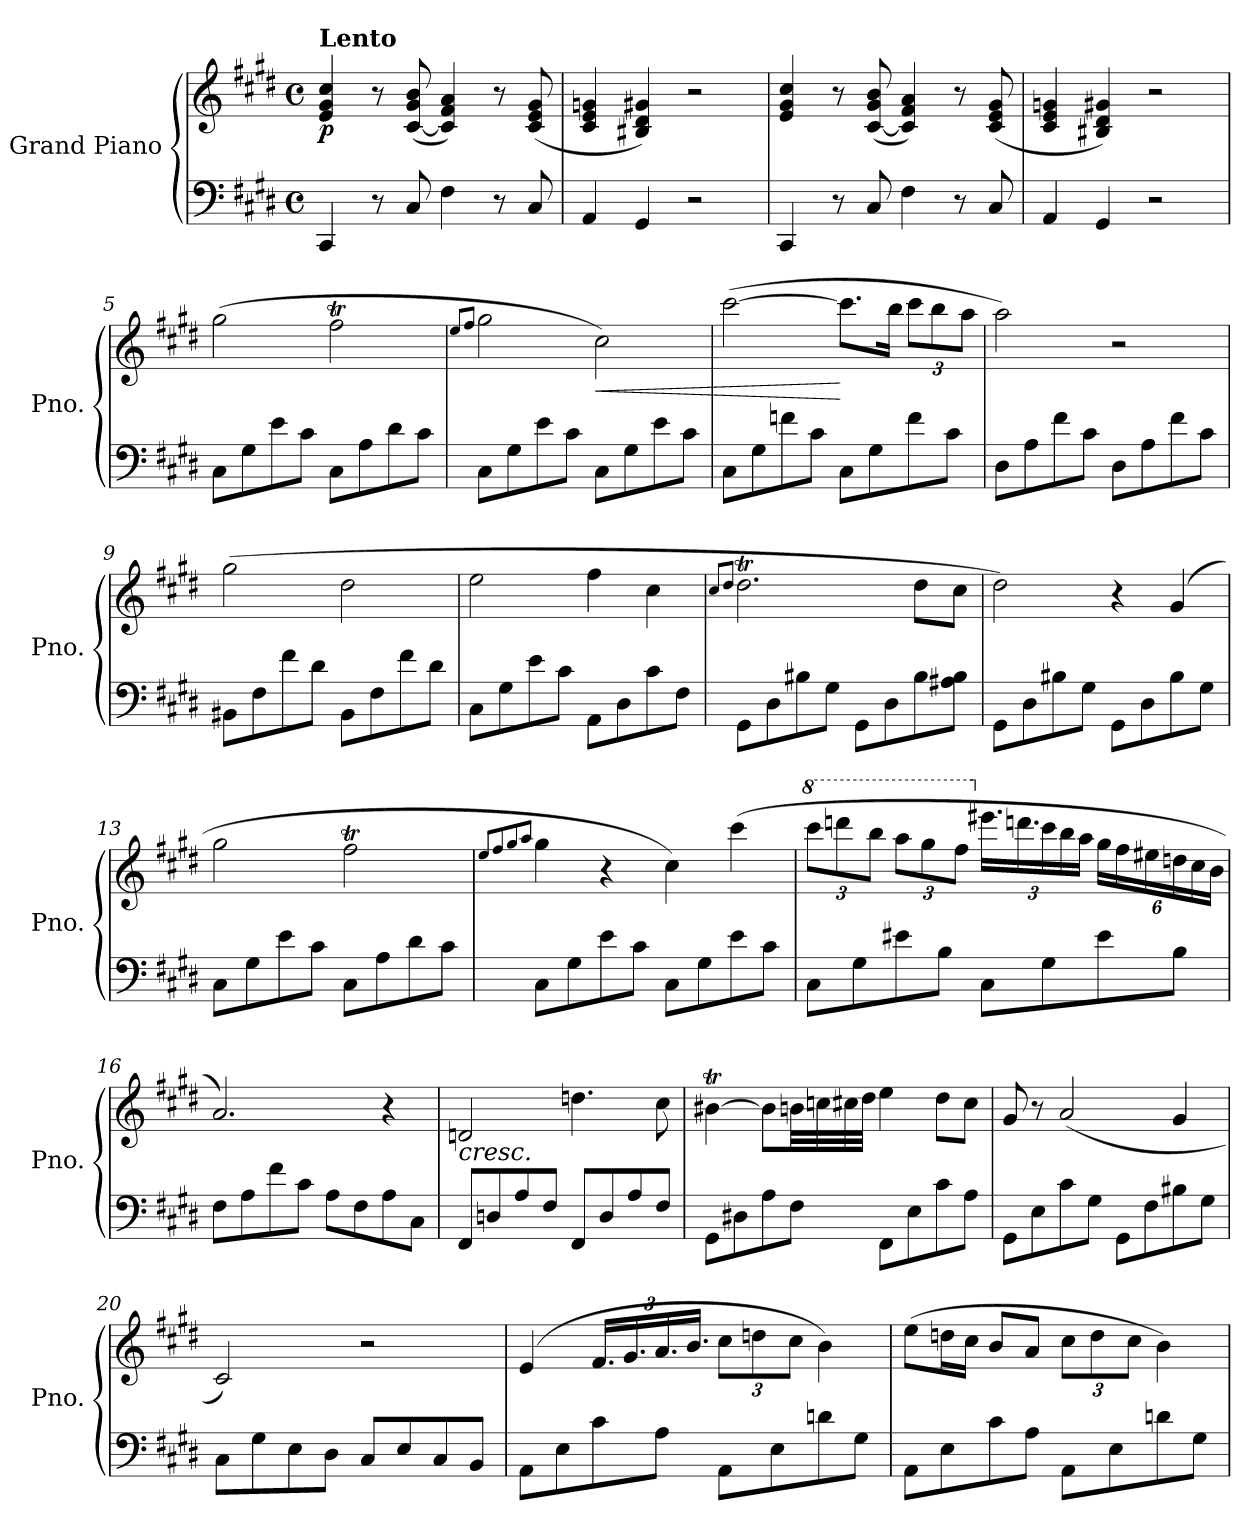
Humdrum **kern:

**kern	**kern	**dynam
*part1	*part1	*part1
*staff2	*staff1	*staff1/2
*I"Grand Piano	*	*
*I'Pno.	*	*
*clefF4	*clefG2	*
*k[f#c#g#d#]	*k[f#c#g#d#]	*
*M4/4	*M4/4	*
*met(c)	*met(c)	*
*MM60	*MM60	*
=1	=1	=1
!	!LO:TX:a:B:t=Lento	!
!	!	!LO:DY:b
4CC#/	4e/ 4g#/ 4cc#/	p
8r	8r	.
8C#/	(>[8c#/ 8g#/ 8b/	.
4F#\	4c#/] 4f#/ 4a/)	.
8r	8r	.
8C#/	(>8c#/ 8e/ 8g#/	.
=2	=2	=2
4AA/	4c#/ 4e/ 4gn/	.
4GG#/	4B#X/ 4d#/ 4g#X/)	.
2r	2r	.
=3	=3	=3
4CC#/	4e/ 4g#/ 4cc#/	.
8r	8r	.
8C#/	(>[8c#/ 8g#/ 8b/	.
4F#\	4c#/] 4f#/ 4a/)	.
8r	8r	.
8C#/	(>8c#/ 8e/ 8g#/	.
=4	=4	=4
4AA/	4c#/ 4e/ 4gn/	.
4GG#/	4B#X/ 4d#/ 4g#X/)	.
2r	2r	.
=5	=5	=5
8C#\L	(>2gg#\	.
8G#\	.	.
8e\	.	.
8c#\J	.	.
8C#\L	2ff#T\	.
8A\	.	.
8d#\	.	.
8c#\J	.	.
!!LO:LB:g=z
=6	=6	=6
.	8qee/L	.
.	8qff#/J	.
8C#\L	2gg#\	.
8G#\	.	.
8e\	.	.
8c#\J	.	.
!	!	!LO:HP:b
8C#\L	2cc#\)	<
8G#\	.	.
8e\	.	.
8c#\J	.	.
=7	=7	=7
8C#\L	(>[2ccc#\	.
8G#\	.	.
8fn\	.	.
8c#\J	.	.
8C#\L	8.ccc#\L]	[
8G#\	.	.
.	16bb\Jk	.
*	*Xbrackettup	*
8f\	12ccc#\L	.
.	12bb\	.
8c#\J	.	.
.	12aa\J	.
=8	=8	=8
8D#\L	2aa\)	.
8A\	.	.
8f#\	.	.
8c#\J	.	.
8D#\L	2r	.
8A\	.	.
8f#\	.	.
8c#\J	.	.
=9	=9	=9
8BB#X\L	(>2gg#\	.
8F#\	.	.
8f#\	.	.
8d#\J	.	.
8BB#\L	2dd#\	.
8F#\	.	.
8f#\	.	.
8d#\J	.	.
!!LO:LB:g=z
=10	=10	=10
8C#\L	2ee\	.
8G#\	.	.
8e\	.	.
8c#\J	.	.
8AA\L	4ff#\	.
8D#\	.	.
8c#\	4cc#\	.
8F#\J	.	.
=11	=11	=11
.	8qcc#/L	.
.	8qdd#/J	.
8GG#\L	2.dd#t\	.
8D#\	.	.
8B#X\	.	.
8G#\J	.	.
8GG#\L	.	.
8D#\	.	.
8B#\	8dd#\L	.
8A#X\ 8B#\J	8cc#\J	.
=12	=12	=12
8GG#\L	2dd#\)	.
8D#\	.	.
8B#X\	.	.
8G#\J	.	.
8GG#\L	4r	.
8D#\	.	.
8B#\	(>4g#/	.
8G#\J	.	.
=13	=13	=13
8C#\L	2gg#\	.
8G#\	.	.
8e\	.	.
8c#\J	.	.
8C#\L	2ff#T\	.
8A\	.	.
8d#\	.	.
8c#\J	.	.
!!LO:LB:g=z
=14	=14	=14
.	8qee/L	.
.	8qff#/	.
.	8qgg#/	.
.	8qaa/J	.
8C#\L	4gg#\	.
8G#\	.	.
8e\	4r	.
8c#\J	.	.
8C#\L	4cc#\)	.
8G#\	.	.
8e\	(>4ccc#\	.
8c#\J	.	.
=15	=15	=15
*	*8va	*
8C#\L	12cccc#\L	.
.	12ddddn\	.
8G#\	.	.
.	12bbb\J	.
8e#X\	12aaa\L	.
.	12ggg#\	.
8B\J	.	.
.	12fff#\J	.
*	*X8va	*
8C#\L	24.eee#X\LL	.
.	24.dddn\	.
8G#\	24ccc#\	.
.	24bb\	.
.	24aa\JJ	.
8e#\	24gg#\LL	.
.	24ff#\	.
.	24ee#X\	.
8B\J	24ddn\	.
.	24cc#\	.
.	24b\JJ	.
=16	=16	=16
8F#\L	2.a/)	.
8A\	.	.
8f#\	.	.
8c#\J	.	.
8A\L	.	.
8F#\	.	.
8A\	4r	.
8C#\J	.	.
!!LO:LB:g=z
=17	=17	=17
!	!LO:TX:b:i:t=cresc.	!
8FF#/L	2dn/	.
8Dn/	.	.
8A/	.	.
8F#/J	.	.
8FF#/L	4.ddn\	.
8D/	.	.
8A/	.	.
8F#/J	8cc#\	.
=18	=18	=18
8GG#\L	[4b#Xt\	.
8D#X\	.	.
8A\	8b#\L]	.
8F#\J	32bn\LL	.
.	32ccn\	.
.	32cc#X\	.
.	32dd#\JJJ	.
8FF#\L	4ee\	.
8E\	.	.
8c#\	8dd#\L	.
8A\J	8cc#\J	.
=19	=19	=19
8GG#\L	8g#/	.
8E\	8r	.
8c#\	(<2a/	.
8G#\J	.	.
8GG#\L	.	.
8F#\	.	.
8B#X\	4g#/	.
8G#\J	.	.
=20	=20	=20
8C#\L	2c#/)	.
8G#\	.	.
8E\	.	.
8D#\J	.	.
8C#/L	2r	.
8E/	.	.
8C#/	.	.
8BB/J	.	.
!!LO:PB:g=z
=21	=21	=21
8AA\L	(>4e/	.
8E\	.	.
8c#\	24.f#/LL	.
.	24.g#/	.
8A\J	24.a/	.
.	24.b/JJ	.
8AA\L	12cc#\L	.
.	12ddn\	.
8E\	.	.
.	12cc#\J	.
8dn\	4b\)	.
8G#\J	.	.
=22	=22	=22
8AA\L	(>8ee\L	.
8E\	16ddn\L	.
.	16cc#\JJ	.
8c#\	8b/L	.
8A\J	8a/J	.
8AA\L	12cc#\L	.
.	12dd\	.
8E\	.	.
.	12cc#\J	.
8dn\	4b\)	.
8G#\J	.	.
=	=	=
*-	*-	*-
